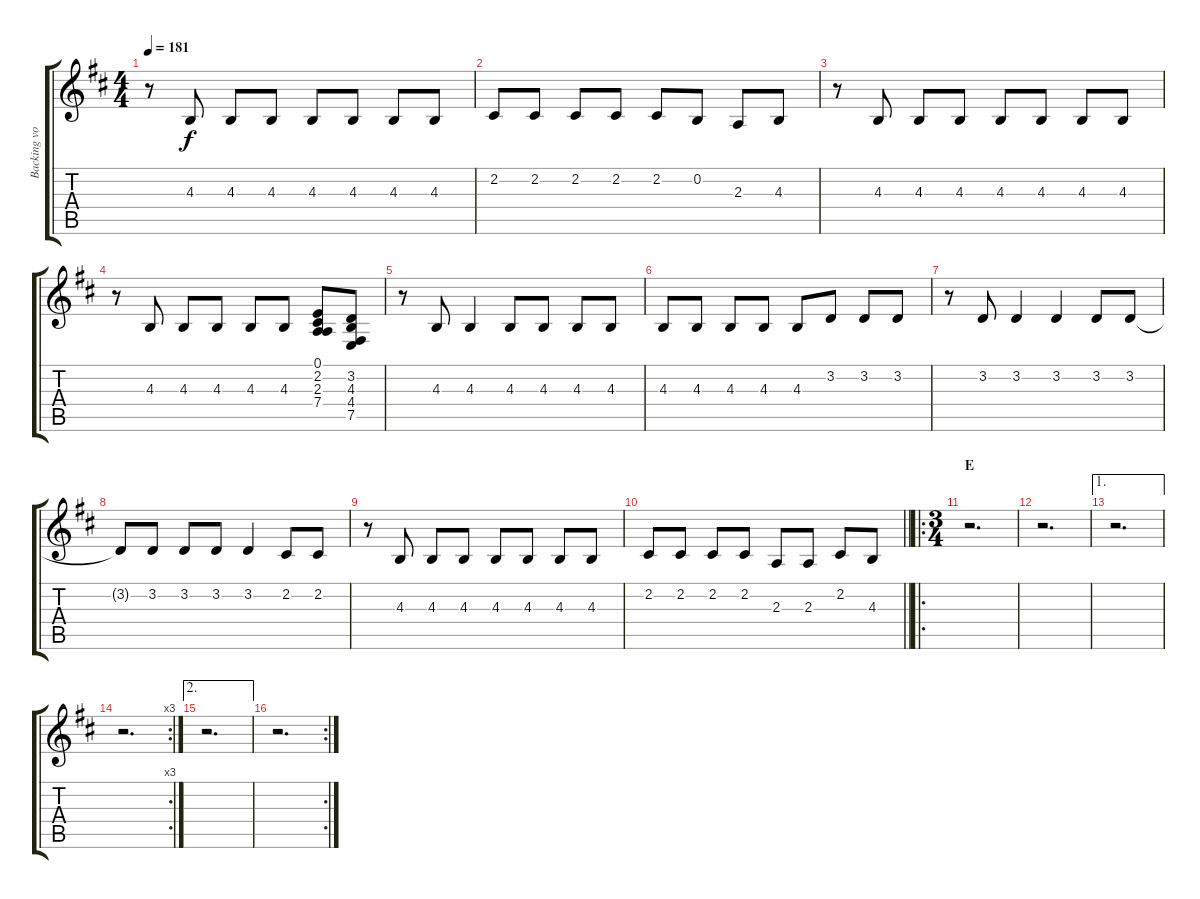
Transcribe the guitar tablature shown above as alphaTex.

\track ("Backing vocals" "Backing vo") {instrument tenorsax}
\staff {score tabs}
\tuning (E4 B3 G3 D3 A2 E2) {hide}
\ts (4 4)
\tempo 181
\clef g2
\ks d
r.8{dy f} 4.3.8 4.3.8 4.3.8 4.3.8 4.3.8 4.3.8 4.3.8 |
2.2.8 2.2.8 2.2.8 2.2.8 2.2.8 0.2.8 2.3.8 4.3.8 |
r.8 4.3.8 4.3.8 4.3.8 4.3.8 4.3.8 4.3.8 4.3.8 |
r.8 4.3.8 4.3.8 4.3.8 4.3.8 4.3.8 (0.1 2.2 2.3 7.4).8 (3.2 4.3 4.4 7.5).8 |
r.8 4.3.8 4.3.4 4.3.8 4.3.8 4.3.8 4.3.8 |
4.3.8 4.3.8 4.3.8 4.3.8 4.3.8 3.2.8 3.2.8 3.2.8 |
r.8 3.2.8 3.2.4 3.2.4 3.2.8 3.2.8 |
3.2{t}.8 3.2.8 3.2.8 3.2.8 3.2.4 2.2.8 2.2.8 |
r.8 4.3.8 4.3.8 4.3.8 4.3.8 4.3.8 4.3.8 4.3.8 |
\barLineRight lightlight
2.2.8 2.2.8 2.2.8 2.2.8 2.3.8 2.3.8 2.2.8 4.3.8 |
\ro
\ts (3 4)
\section ("" "E")
r.2{d} |
r.2{d} |
\ae 1
r.2{d} |
\rc 3
r.2{d} |
\ae 2
r.2{d} |
\rc 2
r.2{d}
